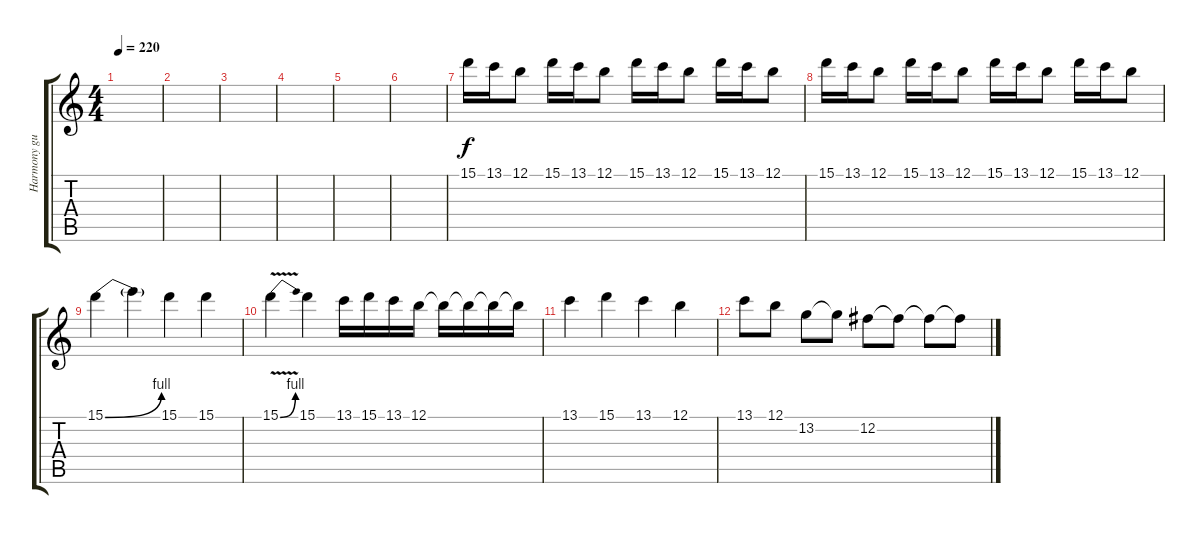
\track ("Harmony guitar " "Harmony gu") {instrument overdrivenguitar}
\staff {score tabs}
\tuning (B3 Gb3 D3 A2 E2 B1) {hide}
\ts (4 4)
\tempo 220
\clef g2
\ks c
|
|
|
|
|
|
15.1.16 13.1.16 12.1.8 15.1.16 13.1.16 12.1.8 15.1.16 13.1.16 12.1.8 15.1.16 13.1.16 12.1.8 |
15.1.16 13.1.16 12.1.8 15.1.16 13.1.16 12.1.8 15.1.16 13.1.16 12.1.8 15.1.16 13.1.16 12.1.8 |
15.1{be (bend 0 0 60 4)}.4 15.1{t}.4 15.1.4 15.1.4 |
15.1{be (bend 0 0 60 4) v}.4 15.1.4 13.1.16 15.1.16 13.1.16 12.1.16 12.1{t}.16 12.1{t}.16 12.1{t}.16 12.1{t}.16 |
13.1.4 15.1.4 13.1.4 12.1.4 |
13.1.8 12.1.8 13.2.8 13.2{t}.8 12.2.8 12.2{t}.8 12.2{t}.8 12.2{t}.8
